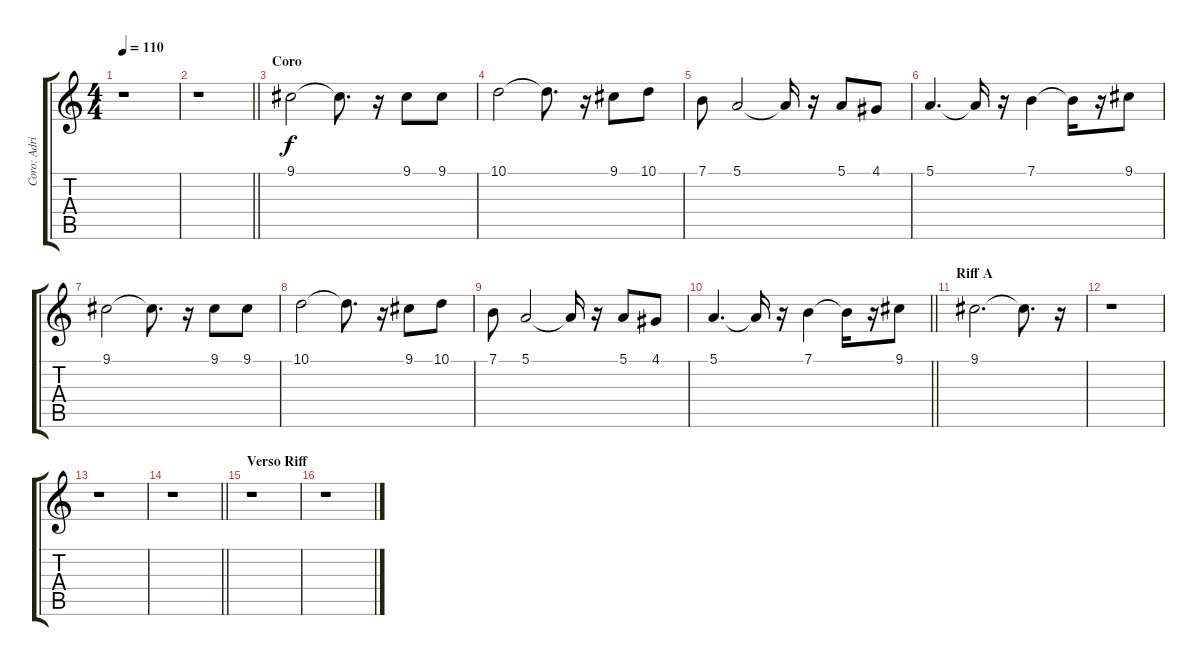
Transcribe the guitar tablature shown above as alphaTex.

\track ("Coro: Adrian" "Coro: Adri") {instrument choiraahs}
\staff {score tabs}
\tuning (E4 B3 G3 D3 A2 E2) {hide}
\ts (4 4)
\tempo 110
\clef g2
\ks c
r.1{dy f} |
\barLineRight lightlight
r.1 |
\section ("" "Coro")
9.1.2 9.1{t}.8{d} r.16 9.1.8 9.1.8 |
10.1.2 10.1{t}.8{d} r.16 9.1.8 10.1.8 |
7.1.8 5.1.2 5.1{t}.16 r.16 5.1.8 4.1.8 |
5.1.4{d} 5.1{t}.16 r.16 7.1.4 7.1{t}.16 r.16 9.1.8 |
9.1.2 9.1{t}.8{d} r.16 9.1.8 9.1.8 |
10.1.2 10.1{t}.8{d} r.16 9.1.8 10.1.8 |
7.1.8 5.1.2 5.1{t}.16 r.16 5.1.8 4.1.8 |
\barLineRight lightlight
5.1.4{d} 5.1{t}.16 r.16 7.1.4 7.1{t}.16 r.16 9.1.8 |
\section ("" "Riff A")
9.1.2{d} 9.1{t}.8{d} r.16 |
r.1 |
r.1 |
\barLineRight lightlight
r.1 |
\section ("" "Verso Riff")
r.1 |
r.1
